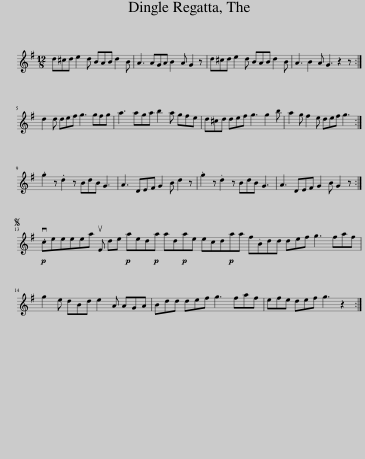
X:1
L:1/8
M:12/8
I:linebreak $
K:G
V:1 treble
V:1
 d^cd e2 d BAB d2 B | A3 AGA B2 A G2 z | d^cd e2 d BAB d2 B | A3 B2 A G3 z2 z :|$ d2 d def g3 gfg | %5
 a3 aga b2 a gfe | d^cd def g3 g2 b | a2 g f2 e def g3 :|$ .g2 z .d2 z BdB G3 | A3 DEF G2 B d2 z | %10
 .g2 z .d2 z BdB G3 | A3 DEF G2 B G2 z :|$S!p! .vceeeea uE de!p! aed!p!a ad!p!ae ecd!p!aa f.Bdd def g3 faf |$ g2 e dBd e2 A AGA | Bdd def g3 faf | %15
 efe def g3 z2 :| %16
